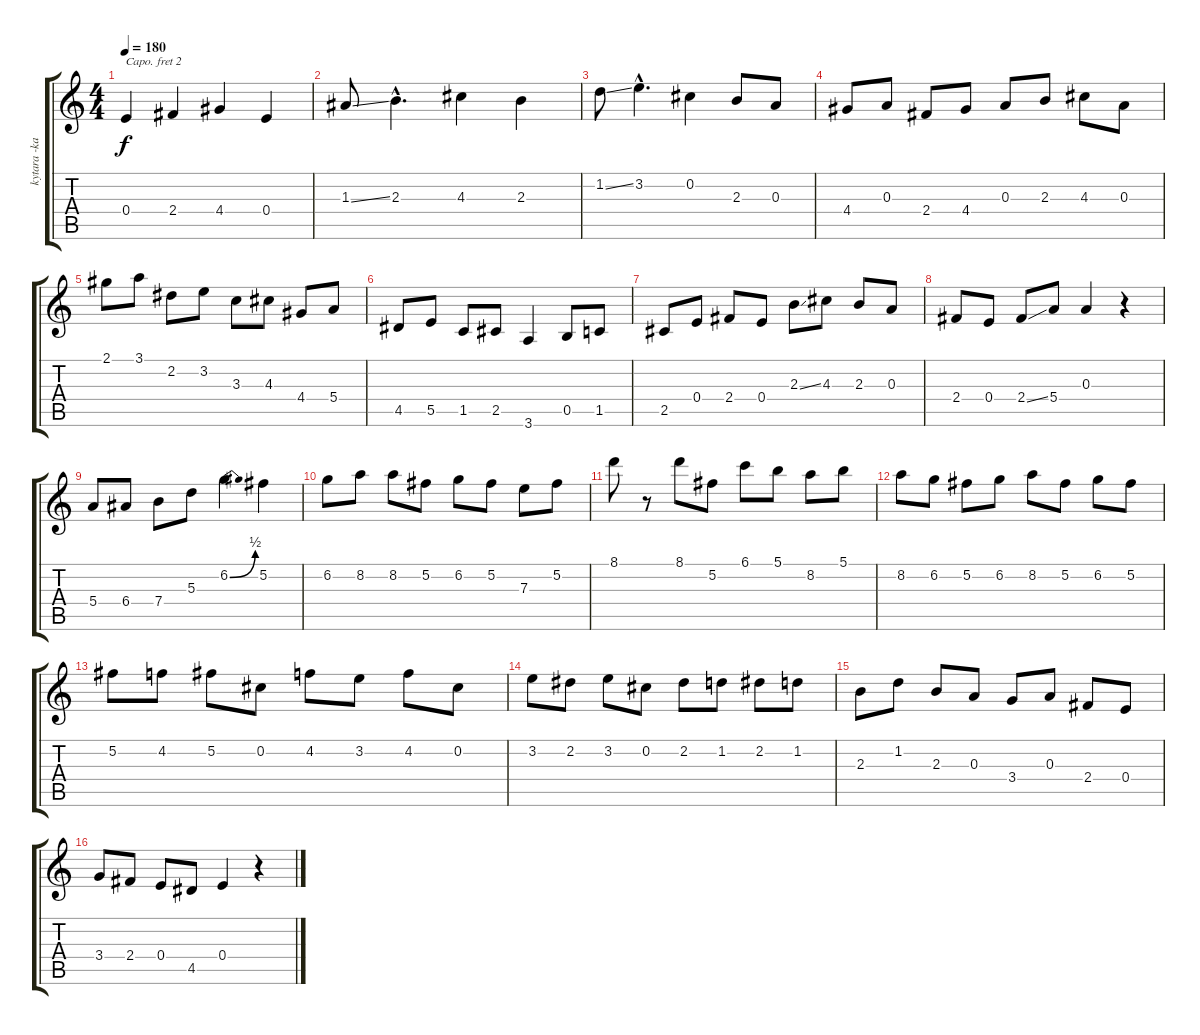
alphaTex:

\track ("kytara -kapo 2" "kytara -ka") {instrument acousticguitarnylon}
\staff {score tabs}
\capo 2
\tuning (E4 B3 G3 D3 A2 E2) {hide}
\ts (4 4)
\tempo 180
\clef g2
\ks c
0.4.4{dy f} 2.4.4 4.4.4 0.4.4 |
1.3{ss}.8 2.3{hac}.4{d} 4.3.4 2.3.4 |
1.2{ss}.8 3.2{hac}.4{d} 0.2.4 2.3.8 0.3.8 |
4.4.8 0.3.8 2.4.8 4.4.8 0.3.8 2.3.8 4.3.8 0.3.8 |
2.1.8 3.1.8 2.2.8 3.2.8 3.3.8 4.3.8 4.4.8 5.4.8 |
4.5.8 5.5.8 1.5.8 2.5.8 3.6.4 0.5.8 1.5.8 |
2.5.8 0.4.8 2.4.8 0.4.8 2.3{ss}.8 4.3.8 2.3.8 0.3.8 |
2.4.8 0.4.8 2.4{ss}.8 5.4.8 0.3.4 r.4 |
5.4.8 6.4.8 7.4.8 5.3.8 6.2{be (bend 0 0 60 2)}.4 5.2.4 |
6.2.8 8.2.8 8.2.8 5.2.8 6.2.8 5.2.8 7.3.8 5.2.8 |
8.1.8 r.8 8.1.8 5.2.8 6.1.8 5.1.8 8.2.8 5.1.8 |
8.2.8 6.2.8 5.2.8 6.2.8 8.2.8 5.2.8 6.2.8 5.2.8 |
5.2.8 4.2.8 5.2.8 0.2.8 4.2.8 3.2.8 4.2.8 0.2.8 |
3.2.8 2.2.8 3.2.8 0.2.8 2.2.8 1.2.8 2.2.8 1.2.8 |
2.3.8 1.2.8 2.3.8 0.3.8 3.4.8 0.3.8 2.4.8 0.4.8 |
3.4.8 2.4.8 0.4.8 4.5.8 0.4.4 r.4
